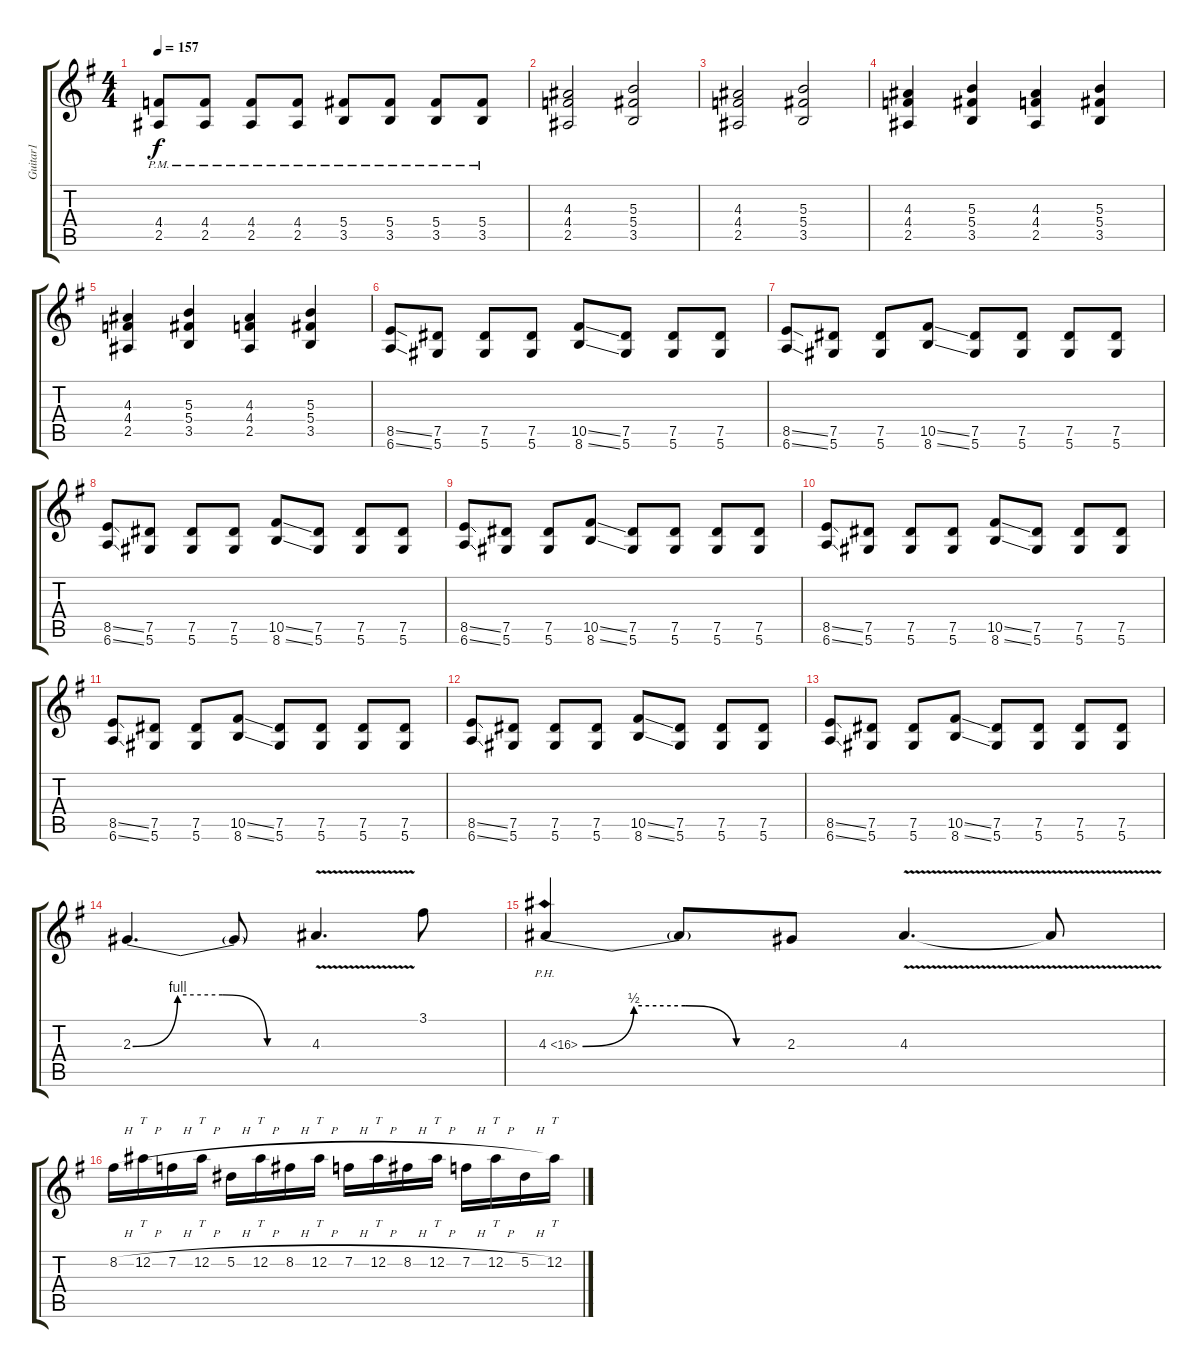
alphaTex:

\track ("Guitar1" "Guitar1") {instrument distortionguitar}
\staff {score tabs}
\tuning (Eb4 Bb3 Gb3 Db3 Ab2 Eb2) {hide}
\ts (4 4)
\tempo 157
\clef g2
\ks eminor
(4.4{pm} 2.5{pm}).8{dy f} (4.4{pm} 2.5{pm}).8 (4.4{pm} 2.5{pm}).8 (4.4{pm} 2.5{pm}).8 (5.4{pm} 3.5{pm}).8 (5.4{pm} 3.5{pm}).8 (5.4{pm} 3.5{pm}).8 (5.4{pm} 3.5{pm}).8 |
(4.3 4.4 2.5).2 (5.3 5.4 3.5).2 |
(4.3 4.4 2.5).2 (5.3 5.4 3.5).2 |
(4.3 4.4 2.5).4 (5.3 5.4 3.5).4 (4.3 4.4 2.5).4 (5.3 5.4 3.5).4 |
(4.3 4.4 2.5).4 (5.3 5.4 3.5).4 (4.3 4.4 2.5).4 (5.3 5.4 3.5).4 |
(8.5{ss} 6.6{ss}).8 (7.5 5.6).8 (7.5 5.6).8 (7.5 5.6).8 (10.5{ss} 8.6{ss}).8 (7.5 5.6).8 (7.5 5.6).8 (7.5 5.6).8 |
(8.5{ss} 6.6{ss}).8 (7.5 5.6).8 (7.5 5.6).8 (10.5{ss} 8.6{ss}).8 (7.5 5.6).8 (7.5 5.6).8 (7.5 5.6).8 (7.5 5.6).8 |
(8.5{ss} 6.6{ss}).8 (7.5 5.6).8 (7.5 5.6).8 (7.5 5.6).8 (10.5{ss} 8.6{ss}).8 (7.5 5.6).8 (7.5 5.6).8 (7.5 5.6).8 |
(8.5{ss} 6.6{ss}).8 (7.5 5.6).8 (7.5 5.6).8 (10.5{ss} 8.6{ss}).8 (7.5 5.6).8 (7.5 5.6).8 (7.5 5.6).8 (7.5 5.6).8 |
(8.5{ss} 6.6{ss}).8 (7.5 5.6).8 (7.5 5.6).8 (7.5 5.6).8 (10.5{ss} 8.6{ss}).8 (7.5 5.6).8 (7.5 5.6).8 (7.5 5.6).8 |
(8.5{ss} 6.6{ss}).8 (7.5 5.6).8 (7.5 5.6).8 (10.5{ss} 8.6{ss}).8 (7.5 5.6).8 (7.5 5.6).8 (7.5 5.6).8 (7.5 5.6).8 |
(8.5{ss} 6.6{ss}).8 (7.5 5.6).8 (7.5 5.6).8 (7.5 5.6).8 (10.5{ss} 8.6{ss}).8 (7.5 5.6).8 (7.5 5.6).8 (7.5 5.6).8 |
(8.5{ss} 6.6{ss}).8 (7.5 5.6).8 (7.5 5.6).8 (10.5{ss} 8.6{ss}).8 (7.5 5.6).8 (7.5 5.6).8 (7.5 5.6).8 (7.5 5.6).8 |
2.3{be (custom 0 0 15 4 30 4 45 0 60 0)}.4{d} 2.3{t}.8 4.3{v}.4{d} 3.1.8 |
4.3{be (custom 0 0 15 2 30 2 45 0 60 0) ph 12}.4 4.3{t}.8 2.3.8 4.3{v}.4{d} 4.3{t}.8 |
8.2{h}.16 12.2{h}.16{tt} 7.2{h}.16 12.2{h}.16{tt} 5.2{h}.16 12.2{h}.16{tt} 8.2{h}.16 12.2{h}.16{tt} 7.2{h}.16 12.2{h}.16{tt} 8.2{h}.16 12.2{h}.16{tt} 7.2{h}.16 12.2{h}.16{tt} 5.2{h}.16 12.2.16{tt}
